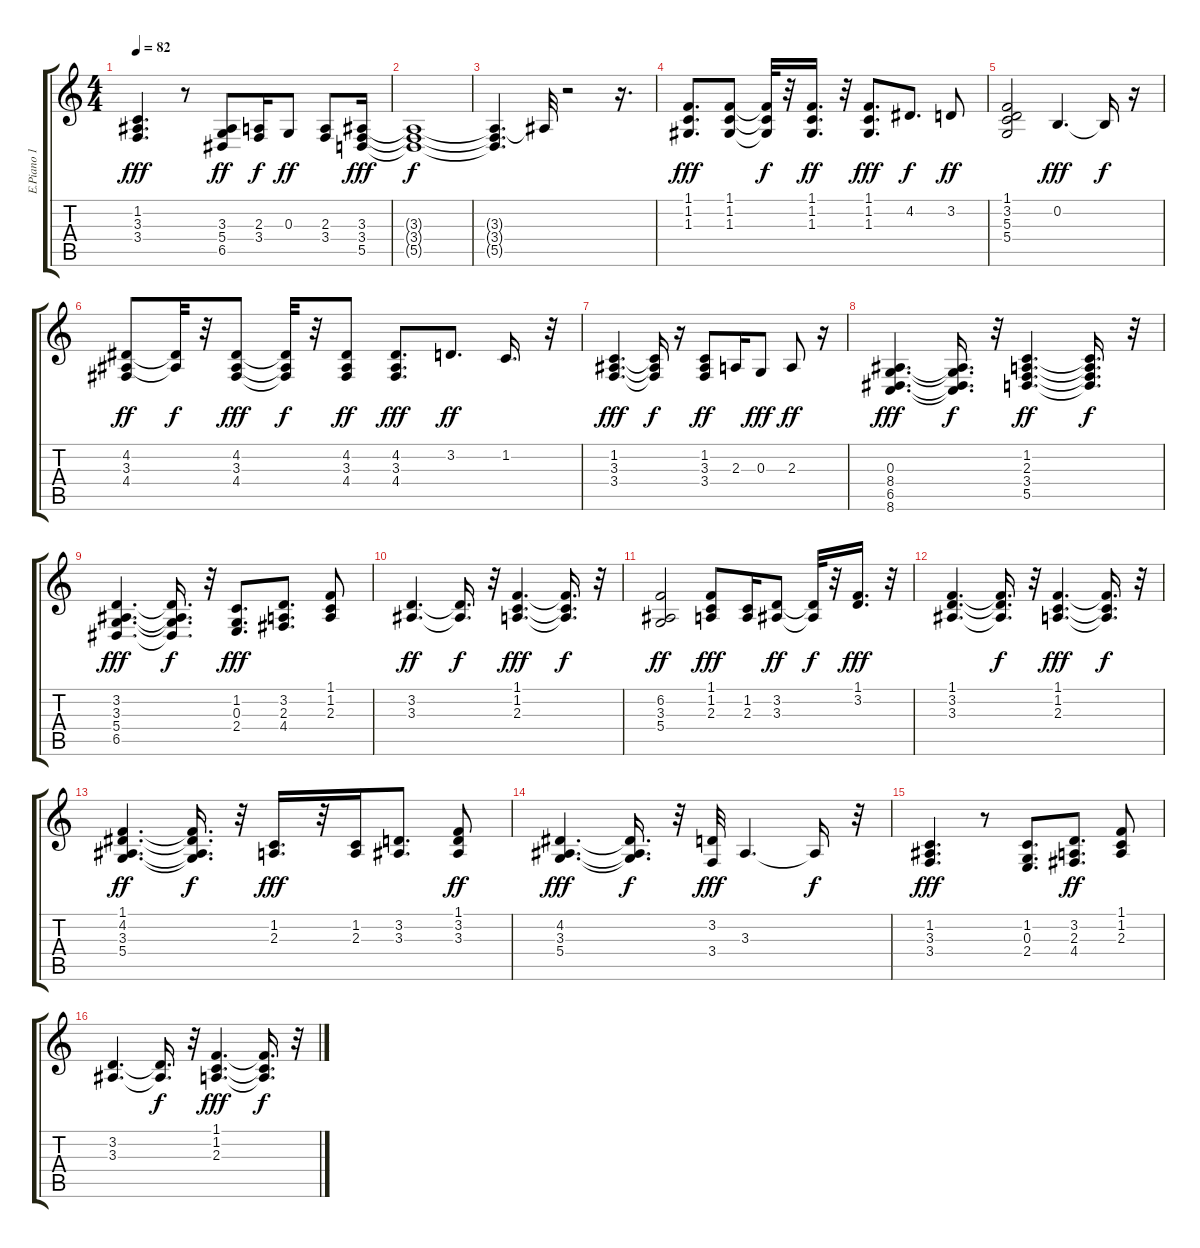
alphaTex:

\track ("E.Piano 1" "E.Piano 1") {instrument electricpiano1}
\staff {score tabs}
\tuning (E4 B3 G3 D3 A2 E2) {hide}
\ts (4 4)
\tempo 82
\clef g2
\ks c
(1.2 3.3 3.4).4{d dy fff} r.8 (3.3 5.4 6.5).8{dy ff} (2.3 3.4).16{dy f} 0.3.8{dy ff} (2.3 3.4).8 (3.3 3.4 5.5).16{dy fff} |
(3.3{t} 3.4{t} 5.5{t}).1{dy f} |
(3.3{t} 3.4{t} 5.5{t}).4{d} 3.3{t}.32 r.2 r.16{d} |
(1.1 1.2 1.3).8{d dy fff} (1.1 1.2 1.3).8 (1.1{t} 1.2{t} 1.3{t}).32{dy f} r.32 (1.1 1.2 1.3).16{d dy ff} r.32 (1.1 1.2 1.3).8{d dy fff} 4.2.8{d dy f} 3.2.8{dy ff} |
(1.1 3.2 5.3 5.4).2 0.2.4{d dy fff} 0.2{t}.16{dy f} r.16 |
(4.2 3.3 4.4).8{dy ff} (4.2{t} 3.3{t}).32{dy f} r.32 (4.2 3.3 4.4).8{dy fff} (4.2{t} 3.3{t} 4.4{t}).32{dy f} r.32 (4.2 3.3 4.4).8{dy ff} (4.2 3.3 4.4).8{d dy fff} 3.2.8{d dy ff} 1.2.16{d} r.32 |
(1.2 3.3 3.4).4{d dy fff} (1.2{t} 3.3{t} 3.4{t}).16{dy f} r.16 (1.2 3.3 3.4).8{dy ff} 2.3.16 0.3.8{dy fff} 2.3.8{dy ff} r.16 |
(0.3 8.4 6.5 8.6).4{d dy fff} (0.3{t} 8.4{t} 6.5{t} 8.6{t}).16{d dy f} r.32 (1.2 2.3 3.4 5.5).4{d dy ff} (1.2{t} 2.3{t} 3.4{t} 5.5{t}).16{d dy f} r.32 |
(3.2 3.3 5.4 6.5).4{d dy fff} (3.2{t} 3.3{t} 5.4{t} 6.5{t}).16{d dy f} r.32 (1.2 0.3 2.4).8{d dy fff} (3.2 2.3 4.4).8{d} (1.1 1.2 2.3).8 |
(3.2 3.3).4{d dy ff} (3.2{t} 3.3{t}).16{d dy f} r.32 (1.1 1.2 2.3).4{d dy fff} (1.1{t} 1.2{t} 2.3{t}).16{d dy f} r.32 |
(6.2 3.3 5.4).2{dy ff} (1.1 1.2 2.3).8{dy fff} (1.2 2.3).16 (3.2 3.3).8{dy ff} (3.2{t} 3.3{t}).32{dy f} r.32 (1.1 3.2).16{d dy fff} r.32 |
(1.1 3.2 3.3).4{d} (1.1{t} 3.2{t} 3.3{t}).16{d dy f} r.32 (1.1 1.2 2.3).4{d dy fff} (1.1{t} 1.2{t} 2.3{t}).16{d dy f} r.32 |
(1.1 4.2 3.3 5.4).4{d dy ff} (1.1{t} 4.2{t} 3.3{t} 5.4{t}).16{d dy f} r.32 (1.2 2.3).16{d dy fff} r.32 (1.2 2.3).16 (3.2 3.3).8{d} (1.1 3.2 3.3).8{dy ff} |
(4.2 3.3 5.4).4{d dy fff} (4.2{t} 3.3{t} 5.4{t}).16{d dy f} r.32 (3.2 3.4).32{dy fff} 3.3.4{d} 3.3{t}.16{dy f} r.32 |
(1.2 3.3 3.4).4{d dy fff} r.8 (1.2 0.3 2.4).8{d} (3.2 2.3 4.4).8{d dy ff} (1.1 1.2 2.3).8 |
(3.2 3.3).4{d} (3.2{t} 3.3{t}).16{d dy f} r.32 (1.1 1.2 2.3).4{d dy fff} (1.1{t} 1.2{t} 2.3{t}).16{d dy f} r.32
